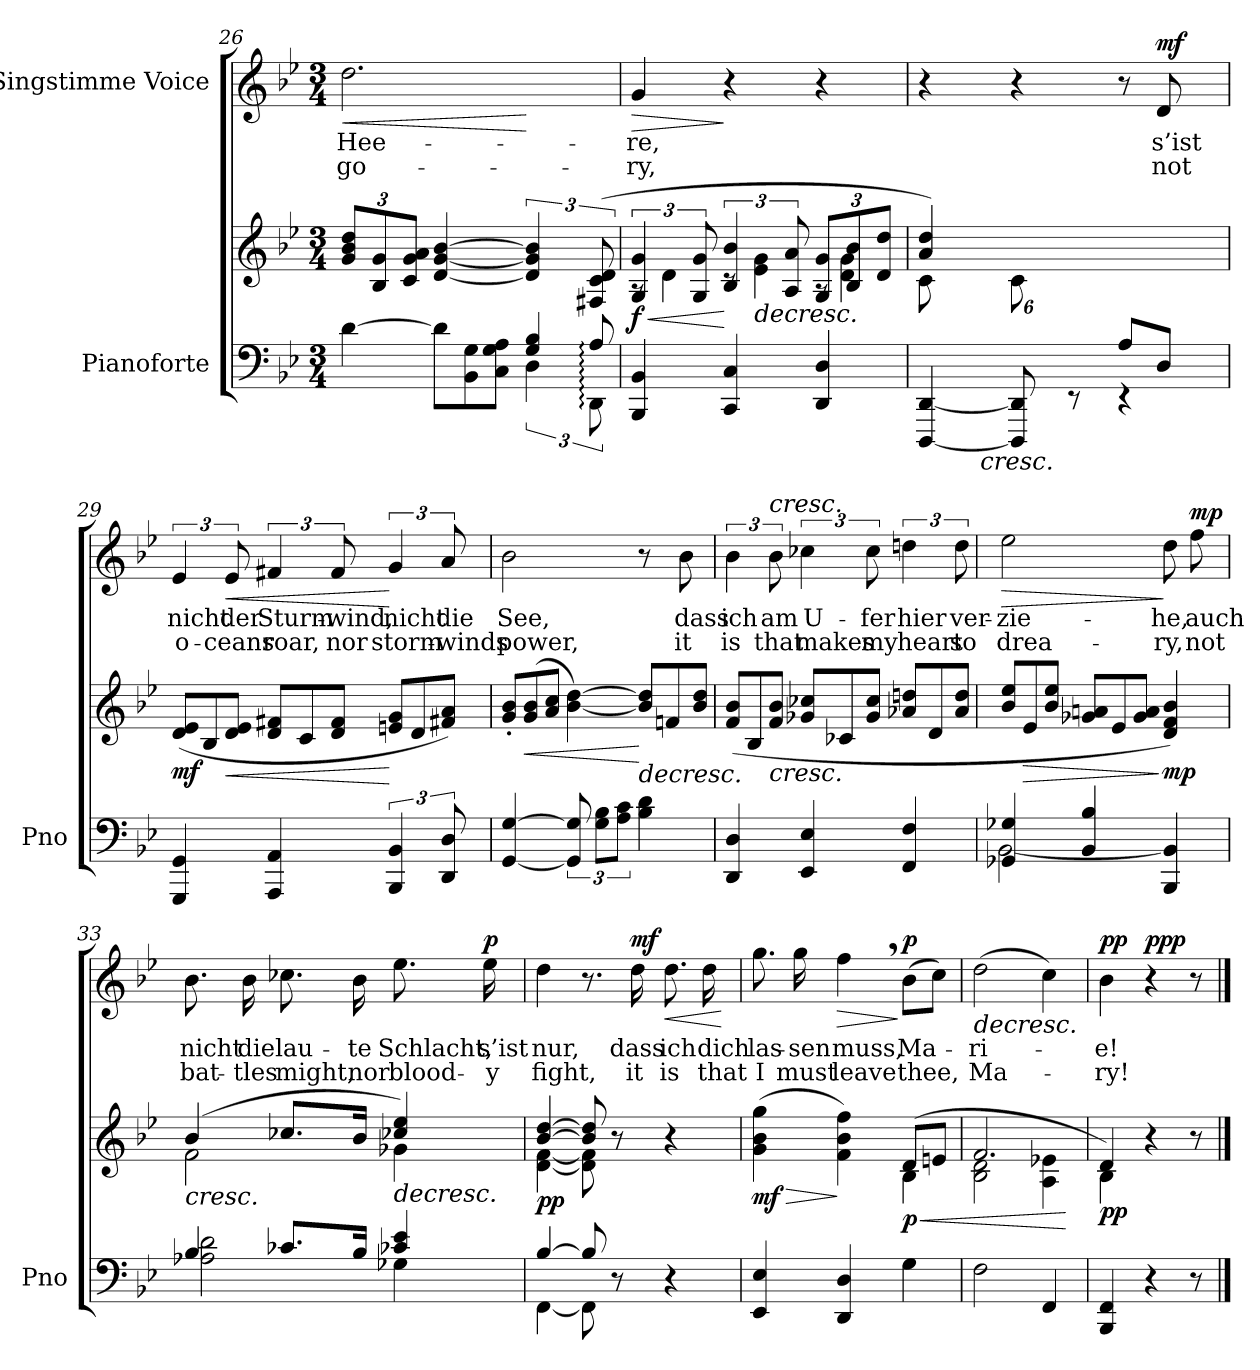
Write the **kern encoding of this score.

**kern	**kern	**dynam	**kern	**text	**text	**dynam
*part2	*part2	*part2	*part1	*part1	*part1	*part1
*staff3	*staff2	*staff2/3	*staff1	*staff1	*staff1	*staff1
*I"Pianoforte	*	*	*I"Singstimme Voice	*	*	*
*I'Pno	*	*	*	*	*	*
*clefF4	*clefG2	*	*clefG2	*	*	*
*k[b-e-]	*k[b-e-]	*	*k[b-e-]	*	*	*
*M3/4	*M3/4	*	*M3/4	*	*	*
=26	=26	=26	=26	=26	=26	=26
*^	*	*	*	*	*	*
*	*	*Xbrackettup	*	*	*	*	*
!	!	!	!	!	!LO:LY:b	!LO:LY:b	!LO:HP:b
*	*	*	*	*^	*	*	*
[4d\	2ryy	12g/ 12b-/ 12dd/L	.	2.dd\	4ryy	Hee-	go-	<
.	.	12B-/ 12g/	.	.	.	.	.	.
.	.	12c/ 12g/ 12a/J	.	.	.	.	.	.
*Xtuplet	*	*	*	*	*	*	*	*
12d\L]	.	[4d/ [4g/ [4b-/	.	.	4ryy	.	.	.
12BB-\ 12G\	.	.	.	.	.	.	.	.
12C\ 12G\ 12A\J	.	.	.	.	.	.	.	.
*	*tuplet	*brackettup	*	*	*	*	*	*
6G/ 6B-/	6D\	6d/] 6g/] 6b-/]	.	.	4ryy	.	.	[
12A:/	12DD:\	(>12F#X/ 12c/ 12d/	.	.	.	.	.	.
*	*	*	*	*v	*v	*	*	*
=27	=27	=27	=27	=27	=27	=27	=27
!	!	!	!LO:HP:b	!	!	!	!
*v	*v	*^	*	*	*	*	*
*	*	*Xtuplet	*	*	*	*	*
*^	*	*	*	*	*	*	*
!	!	!	!	!LO:DY:n=1:b	!	!LO:LY:b	!LO:LY:b	!LO:HP:b
*v	*v	*	*	*	*	*	*	*
4BBB-/ 4BB-/	6G/ 6g/	12rA	< f	4g/	-re,	-ry,	>
.	.	6d\	.	.	.	.	.
.	12G/ 12g/	.	.	.	.	.	.
*	*tuplet	*Xtuplet	*	*	*	*	*
4CC/ 4C/	6B-/ 6b-/	12rc	[	4r	.	.	]
!	!	!	!LO:HP:b	!	!	!	!
.	.	6e-\ 6g\	>	.	.	.	.
.	12A/ 12a/	.	.	.	.	.	.
*	*tuplet	*	*	*	*	*	*
*	*Xbrackettup	*Xtuplet	*	*	*	*	*
4DD/ 4D/	12G/ 12g/L	12rA	.	4r	.	.	.
.	12B-/ 12b-/	6d\ 6g\	.	.	.	.	.
.	12d/ 12dd/J	.	.	.	.	.	.
!!LO:LB:g=z
=28	=28	=28	=28	=28	=28	=28	=28
*^	*	*	*	*	*	*	*
12ryy	[4DDD/ [4DD/	12c\L	4a/ 4dd/)	.	4r	.	.	.
(>12A/	.	6ryy	.	.	.	.	.	.
!	!	!	!	!LO:HP:b=2	!	!	!	!
12B-/J	.	.	.	<	.	.	.	.
12ryy	8DDD/] 8DD/]	12c\L)	12%5ryy	.	4r	.	.	.
12F#X/	.	12%5ryy	.	.	.	.	.	.
.	8rEE	.	.	.	.	.	.	.
12G/J	.	.	.	.	.	.	.	.
8A/L	4rEE	.	.	]	8r	.	.	.
!	!	!	!	!	!	!LO:LY:b	!LO:LY:b	!LO:DY:a
(>8D/J	.	.	.	.	8d/	s’ist	not	mf
.	.	.	12ryy	.	.	.	.	.
*v	*v	*	*	*	*	*	*	*
=29	=29	=29	=29	=29	=29	=29	=29
!	!	!	!LO:DY:b	!	!LO:LY:b	!LO:LY:b	!
*	*v	*v	*	*	*	*	*
4GGG/ 4GG/	(>12d/ 12e-/L)	mf	6e-/	nicht	o-	.
.	12B-/	.	.	.	.	.
!	!	!LO:HP:b	!	!LO:LY:b	!LO:LY:b	!LO:HP:b
.	12d/ 12e-/J	<	12e-/	der	-ceans	<
!	!	!	!	!LO:LY:b	!LO:LY:b	!
4AAA/ 4AA/	12d/ 12f#X/L	.	6f#X/	Sturm-	roar,	.
.	12c/	.	.	.	.	.
!	!	!	!	!LO:LY:b	!LO:LY:b	!
.	12d/ 12f#/J	.	12f#/	-wind,	nor	.
!	!	!	!	!LO:LY:b	!LO:LY:b	!
6BBB-/ 6BB-/	12en/ 12g/L	[	6g/	nicht	storm-	[
.	12d/	.	.	.	.	.
!	!	!	!	!LO:LY:b	!LO:LY:b	!
12DD/ 12D/	12f#X/ 12a/J)	.	12a/	die	-winds	.
=30	=30	=30	=30	=30	=30	=30
!	!	!	!	!LO:LY:b	!LO:LY:b	!
[4GG/ [4G/	12g/' 12b-/'L	.	2b-\	See,	power,	.
!	!	!LO:HP:b	!	!	!	!
.	(<12g/ 12b-/	<	.	.	.	.
.	12a/ 12cc/J	.	.	.	.	.
12GG/] 12G/]	[4b-\ [4dd\)	.	.	.	.	.
12G\ 12B-\L	.	.	.	.	.	.
12A\ 12c\J	.	.	.	.	.	.
!	!	!LO:HP:n=1:b	!	!	!	!
4B-\ 4d\	12b-/] 12dd/]L	[ >	8r	.	.	.
.	12fn/	.	.	.	.	.
!	!	!	!	!LO:LY:b	!LO:LY:b	!
.	.	.	8b-\	dass	it	.
.	12b-/ 12dd/J	.	.	.	.	.
.	.	[	.	.	.	.
!!LO:LB:g=z
=31	=31	=31	=31	=31	=31	=31
!	!	!	!	!LO:LY:b	!LO:LY:b	!
4DD/ 4D/	(>12f/ 12b-/L	.	6b-\	ich	is	.
.	12B-/	.	.	.	.	.
!	!	!	!LO:TX:a:i:t=cresc.	!	!	!
!	!LO:TX:b:i:t=cresc.	!	!	!	!	!
!	!	!	!	!LO:LY:b	!LO:LY:b	!
.	12f/ 12b-/J	.	12b-\	am	that	.
!	!	!	!	!LO:LY:b	!LO:LY:b	!
4EE-/ 4E-/	12g-X/ 12cc-X/L	.	6cc-X\	U-	makes	.
.	12c-X/	.	.	.	.	.
!	!	!	!	!LO:LY:b	!LO:LY:b	!
.	12g-/ 12cc-/J	.	12cc-\	-fer	my	.
!	!	!	!	!LO:LY:b	!LO:LY:b	!
4FF/ 4F/	12a-X/ 12ddn/L	.	6ddn\	hier	heart	.
.	12d/	.	.	.	.	.
!	!	!	!	!LO:LY:b	!LO:LY:b	!
.	12a-/ 12dd/J	.	12dd\	ver-	so	.
=32	=32	=32	=32	=32	=32	=32
*^	*	*	*	*	*	*
!	!	!	!	!	!LO:LY:b	!LO:LY:b	!LO:HP:b
4GG-X/ 4G-X/	[2BB-\	12b-/ 12ee-/L	.	2ee-\	-zie-	drea-	>
!	!	!	!LO:HP:b	!	!	!	!
.	.	12e-/	>	.	.	.	.
.	.	12b-/ 12ee-/J	.	.	.	.	.
4BB-/ 4B-/	.	12g-X/ 12an/L	.	.	.	.	.
.	.	12e-/	.	.	.	.	.
.	.	12g-/ 12a/J	.	.	.	.	.
!	!	!	!LO:DY:n=1:b	!	!LO:LY:b	!LO:LY:b	!
4BBB-/ 4BB-/]	4ryy	4d/ 4f/ 4b-/)	] mp	8dd\	-he,	-ry,	]
!	!	!	!	!	!LO:LY:b	!LO:LY:b	!LO:DY:a
.	.	.	.	8ff\	auch	not	mp
=33	=33	=33	=33	=33	=33	=33	=33
!	!	!	!LO:HP:b	!	!LO:LY:b	!LO:LY:b	!
*	*	*^	*	*	*	*	*
4B-/	2A-X\ 2d\	(>4b-/	2f\	<	8.b-\	nicht	bat-	.
!	!	!	!	!	!	!LO:LY:b	!LO:LY:b	!
.	.	.	.	.	16b-\	die	-tles	.
!	!	!	!	!	!	!LO:LY:b	!LO:LY:b	!
8.c-X/L	.	8.cc-X/L	.	]	8.cc-X\	lau-	might,	.
!	!	!	!	!	!	!LO:LY:b	!LO:LY:b	!
16B-/Jk	.	16b-/Jk	.	.	16b-\	-te	nor	.
!	!	!	!	!LO:HP:b	!	!LO:LY:b	!LO:LY:b	!
4c-X/ 4e-/	4G-X\	4cc-X/ 4ee-/)	4g-X\	>	8.ee-\	Schlacht,	blood-	.
!	!	!	!	!	!	!LO:LY:b	!LO:LY:b	!LO:DY:a
.	.	.	.	.	16ee-\	s’ist	-y	p
*v	*v	*	*	*	*	*	*	*
*	*v	*v	*	*	*	*	*
.	.	[	.	.	.	.
!!LO:LB:g=z
=34	=34	=34	=34	=34	=34	=34
*^	*^	*	*	*	*	*
!	!	!	!	!LO:DY:b	!	!LO:LY:b	!LO:LY:b	!
!	!	!	!	!LO:DY:n=1:b	!	!	!	!
[4B-/	[4FF\	[4b-/ [4dd/	[4d\ [4f\	p p	4dd\	nur,	fight,	.
8B-/]	8FF\]	8b-/] 8dd/]	8d\] 8f\]	.	8.r	.	.	.
8r	4.ryy	8r	8rgyy	.	.	.	.	.
*	*	*	*	*	*MM100	*	*	*
!	!	!	!	!	!	!LO:LY:b	!LO:LY:b	!LO:HP:b
!	!	!	!	!	!	!	!	!LO:DY:n=1:a
.	.	.	.	.	16dd\	dass	it	< mf
!	!	!	!	!	!	!LO:LY:b	!LO:LY:b	!
4r	.	4r	4rgyy	.	8.dd\	ich	is	.
!	!	!	!	!	!	!LO:LY:b	!LO:LY:b	!
.	.	.	.	.	16dd\	dich	that	.
*v	*v	*	*	*	*	*	*	*
*	*v	*v	*	*	*	*	*
.	.	.	.	.	.	[
=35	=35	=35	=35	=35	=35	=35
*	*	*	*MM95	*	*	*
!	!	!LO:HP:b	!	!LO:LY:b	!LO:LY:b	!
*	*^	*	*	*	*	*
!	!	!	!LO:DY:n=1:b	!	!	!	!
4EE-/ 4E-/	(>4g\ 4b-\ 4gg\	2ryy	> mf	8.gg\	las-	I	.
!	!	!	!	!	!LO:LY:b	!LO:LY:b	!
.	.	.	.	16gg\	-sen	must	.
!	!	!	!	!	!LO:LY:b	!LO:LY:b	!LO:HP:b
4DD/ 4D/	4f\ 4b-\ 4ff\)	.	]	4ff,\	muss,	leave	>
*	*	*	*	*MM90	*	*	*
!	!	!	!LO:HP:b	!	!LO:LY:b	!LO:LY:b	!
!	!	!	!LO:DY:n=2:b	!	!	!	!LO:DY:n=1:a
4G\	(>8d/L	4B-\	< p	(>8b-\L	Ma-	thee,	] p
.	8en/J	.	.	8cc\J)	.	.	.
*	*v	*v	*	*	*	*	*
.	.	]	.	.	.	.
=36	=36	=36	=36	=36	=36	=36
*	*	*	*MM85	*	*	*
*	*^	*	*	*	*	*
!	!	!	!	!	!LO:LY:b	!LO:LY:b	!LO:HP:b
2F\	2.f/	2B-\ 2d\	.	(>2dd\	-ri-	Ma-	>
*	*	*	*	*MM80	*	*	*
4FF/	.	4A\ 4e-X\	.	4cc\)	.	.	.
*	*v	*v	*	*	*	*	*
.	.	[	.	.	.	.
=37	=37	=37	=37	=37	=37	=37
*	*^	*	*	*	*	*
!	!	!	!LO:DY:b	!	!LO:LY:b	!LO:LY:b	!LO:DY:a
4BBB-/ 4FF/	4d/)	4B-\	pp	4b-\	-e!	-ry!	pp
!	!	!	!	!	!	!	!LO:DY:n=1:a
4r	4r	4.ryy	.	4r	.	.	] ppp
8r	8r	.	.	8r	.	.	.
*	*v	*v	*	*	*	*	*
==	==	==	==	==	==	==
*-	*-	*-	*-	*-	*-	*-
